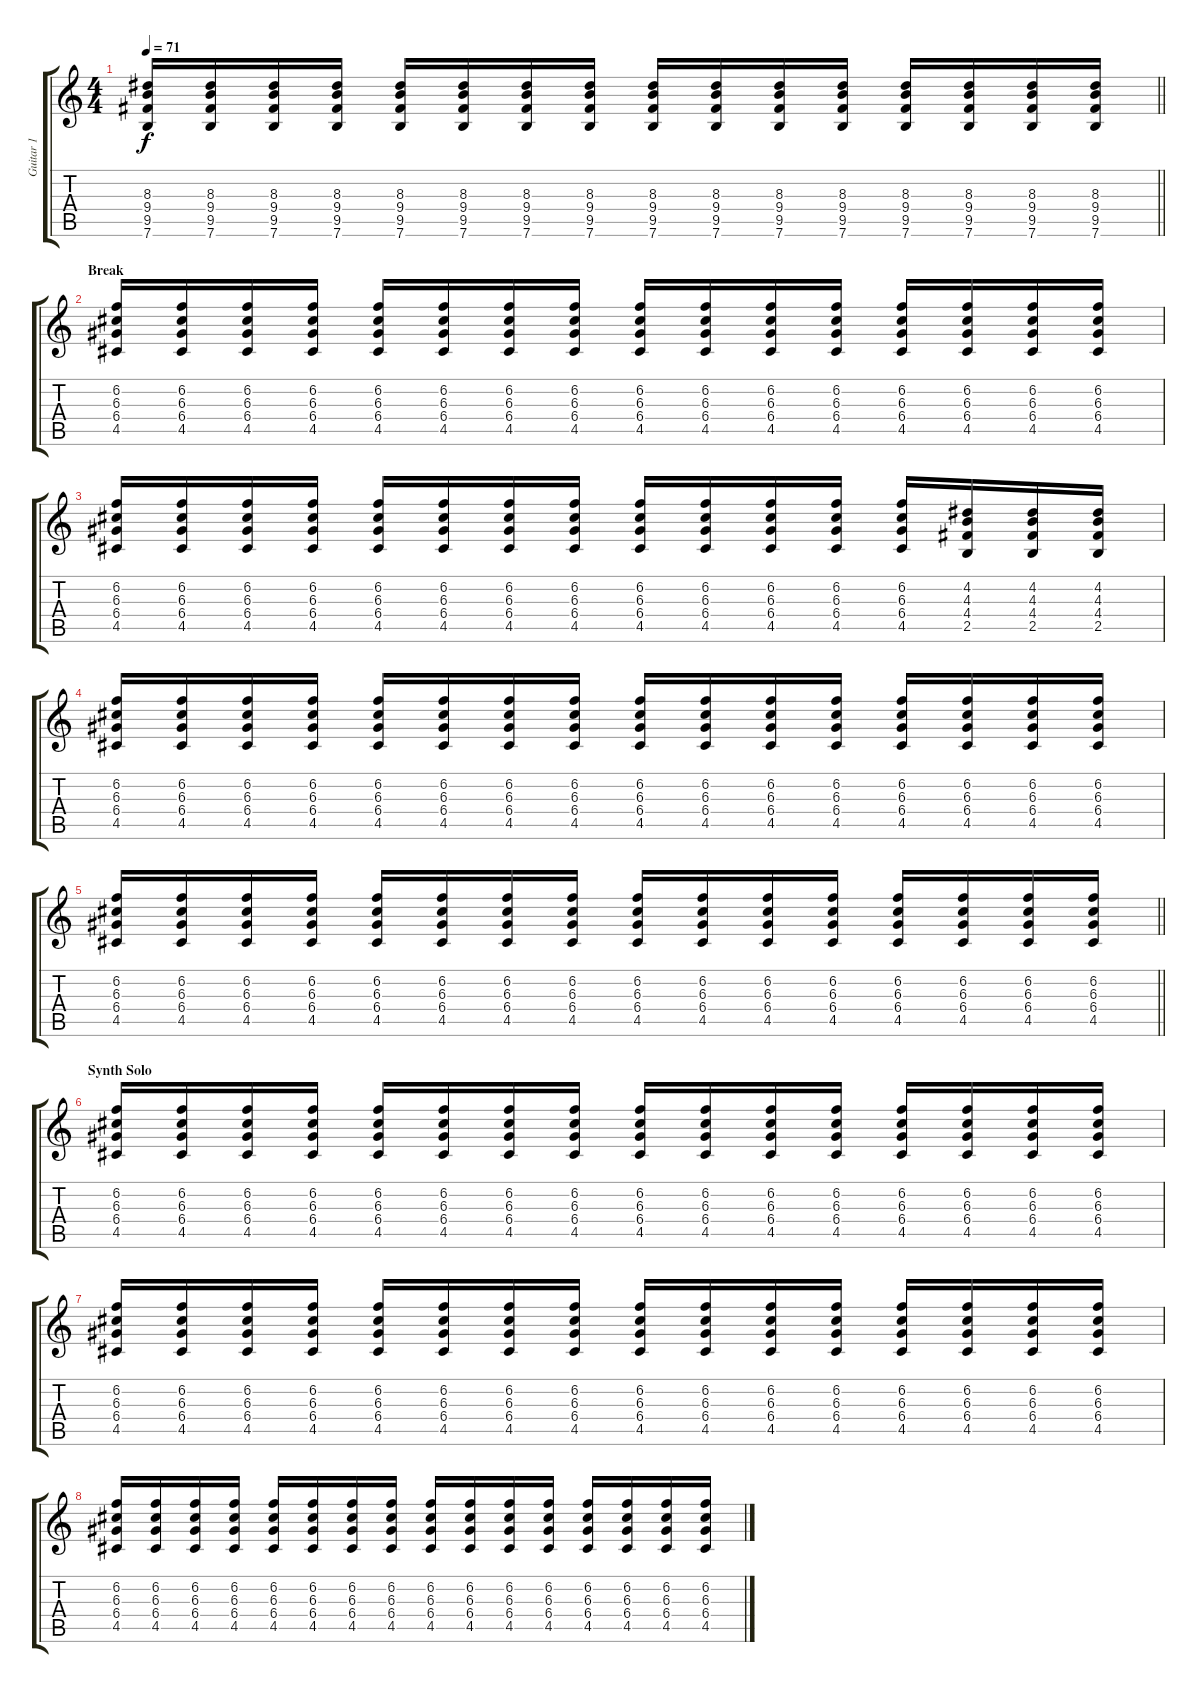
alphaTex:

\track ("Guitar 1" "Guitar 1") {instrument electricguitarclean}
\staff {score tabs}
\tuning (E4 B3 G3 D3 A2 E2) {hide}
\ts (4 4)
\tempo 71
\clef g2
\barLineRight lightlight
\ks c
(8.3 9.4 9.5 7.6).16{dy f} (8.3 9.4 9.5 7.6).16 (8.3 9.4 9.5 7.6).16 (8.3 9.4 9.5 7.6).16 (8.3 9.4 9.5 7.6).16 (8.3 9.4 9.5 7.6).16 (8.3 9.4 9.5 7.6).16 (8.3 9.4 9.5 7.6).16 (8.3 9.4 9.5 7.6).16 (8.3 9.4 9.5 7.6).16 (8.3 9.4 9.5 7.6).16 (8.3 9.4 9.5 7.6).16 (8.3 9.4 9.5 7.6).16 (8.3 9.4 9.5 7.6).16 (8.3 9.4 9.5 7.6).16 (8.3 9.4 9.5 7.6).16 |
\section ("" "Break")
(6.2 6.3 6.4 4.5).16 (6.2 6.3 6.4 4.5).16 (6.2 6.3 6.4 4.5).16 (6.2 6.3 6.4 4.5).16 (6.2 6.3 6.4 4.5).16 (6.2 6.3 6.4 4.5).16 (6.2 6.3 6.4 4.5).16 (6.2 6.3 6.4 4.5).16 (6.2 6.3 6.4 4.5).16 (6.2 6.3 6.4 4.5).16 (6.2 6.3 6.4 4.5).16 (6.2 6.3 6.4 4.5).16 (6.2 6.3 6.4 4.5).16 (6.2 6.3 6.4 4.5).16 (6.2 6.3 6.4 4.5).16 (6.2 6.3 6.4 4.5).16 |
(6.2 6.3 6.4 4.5).16 (6.2 6.3 6.4 4.5).16 (6.2 6.3 6.4 4.5).16 (6.2 6.3 6.4 4.5).16 (6.2 6.3 6.4 4.5).16 (6.2 6.3 6.4 4.5).16 (6.2 6.3 6.4 4.5).16 (6.2 6.3 6.4 4.5).16 (6.2 6.3 6.4 4.5).16 (6.2 6.3 6.4 4.5).16 (6.2 6.3 6.4 4.5).16 (6.2 6.3 6.4 4.5).16 (6.2 6.3 6.4 4.5).16 (4.2 4.3 4.4 2.5).16 (4.2 4.3 4.4 2.5).16 (4.2 4.3 4.4 2.5).16 |
(6.2 6.3 6.4 4.5).16 (6.2 6.3 6.4 4.5).16 (6.2 6.3 6.4 4.5).16 (6.2 6.3 6.4 4.5).16 (6.2 6.3 6.4 4.5).16 (6.2 6.3 6.4 4.5).16 (6.2 6.3 6.4 4.5).16 (6.2 6.3 6.4 4.5).16 (6.2 6.3 6.4 4.5).16 (6.2 6.3 6.4 4.5).16 (6.2 6.3 6.4 4.5).16 (6.2 6.3 6.4 4.5).16 (6.2 6.3 6.4 4.5).16 (6.2 6.3 6.4 4.5).16 (6.2 6.3 6.4 4.5).16 (6.2 6.3 6.4 4.5).16 |
\barLineRight lightlight
(6.2 6.3 6.4 4.5).16 (6.2 6.3 6.4 4.5).16 (6.2 6.3 6.4 4.5).16 (6.2 6.3 6.4 4.5).16 (6.2 6.3 6.4 4.5).16 (6.2 6.3 6.4 4.5).16 (6.2 6.3 6.4 4.5).16 (6.2 6.3 6.4 4.5).16 (6.2 6.3 6.4 4.5).16 (6.2 6.3 6.4 4.5).16 (6.2 6.3 6.4 4.5).16 (6.2 6.3 6.4 4.5).16 (6.2 6.3 6.4 4.5).16 (6.2 6.3 6.4 4.5).16 (6.2 6.3 6.4 4.5).16 (6.2 6.3 6.4 4.5).16 |
\section ("" "Synth Solo")
(6.2 6.3 6.4 4.5).16 (6.2 6.3 6.4 4.5).16 (6.2 6.3 6.4 4.5).16 (6.2 6.3 6.4 4.5).16 (6.2 6.3 6.4 4.5).16 (6.2 6.3 6.4 4.5).16 (6.2 6.3 6.4 4.5).16 (6.2 6.3 6.4 4.5).16 (6.2 6.3 6.4 4.5).16 (6.2 6.3 6.4 4.5).16 (6.2 6.3 6.4 4.5).16 (6.2 6.3 6.4 4.5).16 (6.2 6.3 6.4 4.5).16 (6.2 6.3 6.4 4.5).16 (6.2 6.3 6.4 4.5).16 (6.2 6.3 6.4 4.5).16 |
(6.2 6.3 6.4 4.5).16 (6.2 6.3 6.4 4.5).16 (6.2 6.3 6.4 4.5).16 (6.2 6.3 6.4 4.5).16 (6.2 6.3 6.4 4.5).16 (6.2 6.3 6.4 4.5).16 (6.2 6.3 6.4 4.5).16 (6.2 6.3 6.4 4.5).16 (6.2 6.3 6.4 4.5).16 (6.2 6.3 6.4 4.5).16 (6.2 6.3 6.4 4.5).16 (6.2 6.3 6.4 4.5).16 (6.2 6.3 6.4 4.5).16 (6.2 6.3 6.4 4.5).16 (6.2 6.3 6.4 4.5).16 (6.2 6.3 6.4 4.5).16 |
(6.2 6.3 6.4 4.5).16 (6.2 6.3 6.4 4.5).16 (6.2 6.3 6.4 4.5).16 (6.2 6.3 6.4 4.5).16 (6.2 6.3 6.4 4.5).16 (6.2 6.3 6.4 4.5).16 (6.2 6.3 6.4 4.5).16 (6.2 6.3 6.4 4.5).16 (6.2 6.3 6.4 4.5).16 (6.2 6.3 6.4 4.5).16 (6.2 6.3 6.4 4.5).16 (6.2 6.3 6.4 4.5).16 (6.2 6.3 6.4 4.5).16 (6.2 6.3 6.4 4.5).16 (6.2 6.3 6.4 4.5).16 (6.2 6.3 6.4 4.5).16
